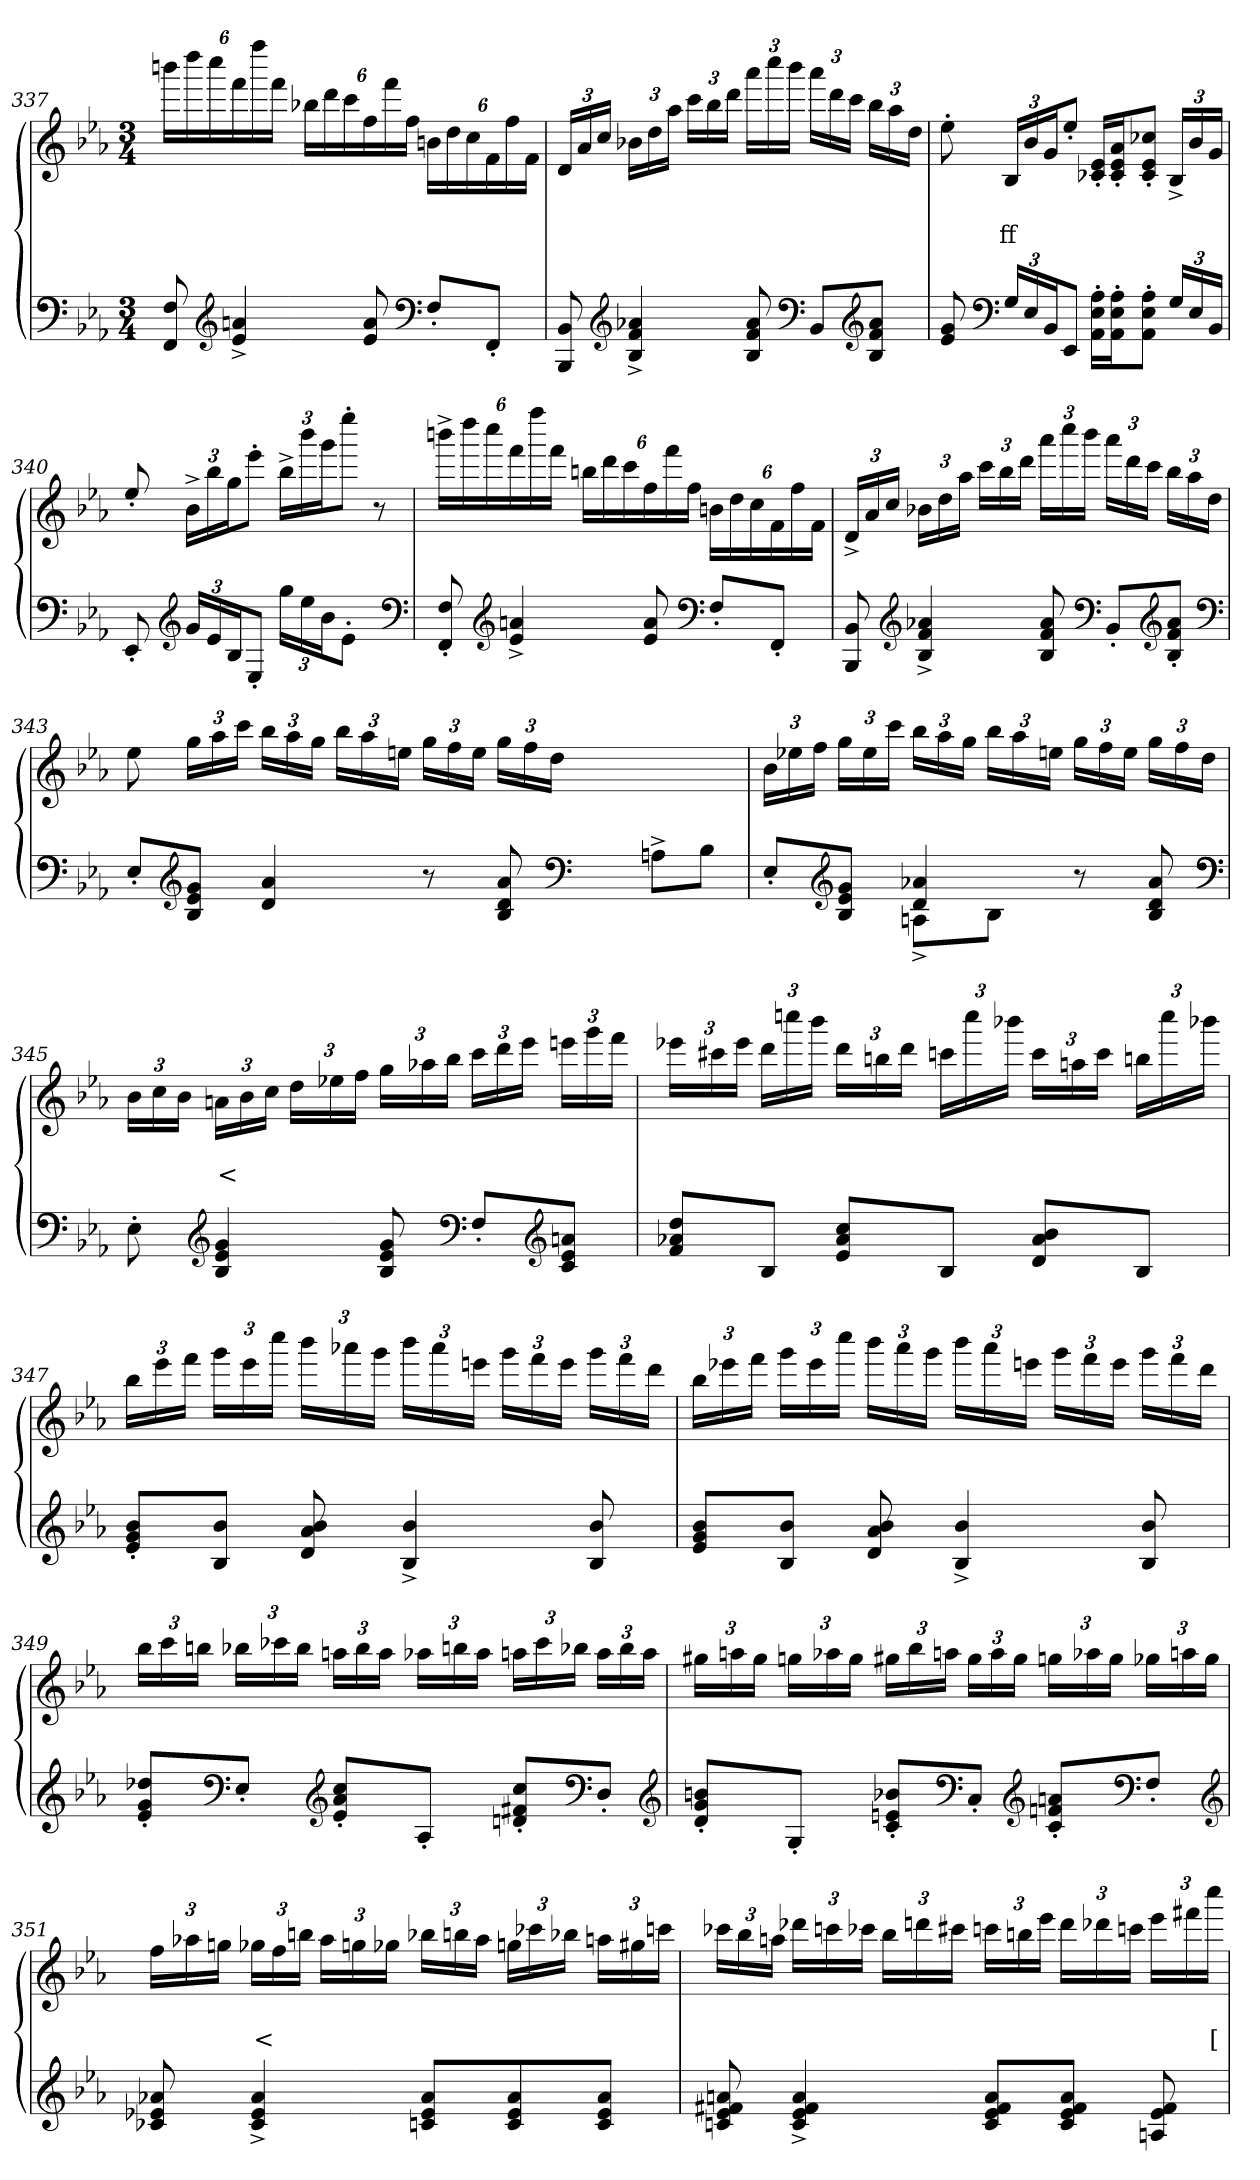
**kern	**kern	**text	**text
*part2	*part1	*part1	*part1
*staff2	*staff1	*staff1	*staff1
*clefF4	*clefG2	*	*
*k[b-e-a-]	*k[b-e-a-]	*	*
*M3/4	*M3/4	*	*
=337	=337	=337	=337
8F 8FF	24bbbnLL	.	.
.	24dddd	.	.
.	24cccc	.	.
*clefG2	*	*	*
4an^> 4e-^>	24fff	.	.
.	24ffff	.	.
.	24fffJJ	.	.
.	24bb-XLL	.	.
.	24ddd	.	.
.	24ccc	.	.
8a 8e-	24ff	.	.
.	24fff	.	.
.	24ffJJ	.	.
*clefF4	*	*	*
8F'>L	24bnLL	.	.
.	24dd	.	.
.	24cc	.	.
8FF'>J	24f	.	.
.	24ff	.	.
.	24fJJ	.	.
=338	=338	=338	=338
8BB- 8BBB-	24dLL	.	.
.	24a-	.	.
.	24ccJJ	.	.
*clefG2	*	*	*
4a-X^> 4f^> 4B-^>	24b-XLL	.	.
.	24dd	.	.
.	24aa-JJ	.	.
.	24cccLL	.	.
.	24bb-	.	.
.	24dddJJ	.	.
8a- 8f 8B-	24aaa-LL	.	.
.	24cccc	.	.
.	24bbb-JJ	.	.
*clefF4	*	*	*
8BB-L	24aaa-LL	.	.
.	24ddd	.	.
.	24cccJJ	.	.
*clefG2	*	*	*
8a- 8f 8B-J	24bb-LL	.	.
.	24aa-	.	.
.	24ddJJ	.	.
=339	=339	=339	=339
8g 8e-	8ee-'>	.	.
*clefF4	*	*	*
24GLL	24B-LL	.	ff
24E-	24b-	.	.
24BB-J	24gJ	.	.
8EE-J	8ee-'>J	.	.
16A-'> 16E-'> 16AA-'>LL	16e-'> 16c-X'>LL	.	.
16A-'> 16E-'> 16AA-'>J	16a-'> 16e-'> 16c-'>J	.	.
8A-'> 8E-'> 8AA-'>J	8cc-'> 8e-'> 8c-'>J	.	.
24G/LL	24B-^>LL	.	.
24E-	24b-	.	.
24BB-JJ	24gJJ	.	.
=340	=340	=340	=340
8EE-'>	8ee-'>/	.	.
*clefG2	*	*	*
24gLL	24b-^>LL	.	.
24e-	24bb-	.	.
24B-J	24ggJ	.	.
8E-'>J	8eee-'>J	.	.
24ggLL	24bb-^>LL	.	.
24ee-	24bbb-	.	.
24b-J	24gggJ	.	.
8e-'>J	8eeee-'>J	.	.
8ryy	8r	.	.
*clefF4	*	*	*
=341	=341	=341	=341
8F'> 8FF'>	24bbbn^>LL	.	.
.	24dddd	.	.
.	24cccc	.	.
*clefG2	*	*	*
4an^> 4e-^>	24fff	.	.
.	24ffff	.	.
.	24fffJJ	.	.
.	24bbnLL	.	.
.	24ddd	.	.
.	24ccc	.	.
8a 8e-	24ff	.	.
.	24fff	.	.
.	24ffJJ	.	.
*clefF4	*	*	*
8F'>L	24bnLL	.	.
.	24dd	.	.
.	24cc	.	.
8FF'>J	24f	.	.
.	24ff	.	.
.	24fJJ	.	.
=342	=342	=342	=342
8BB- 8BBB-	24d^>LL	.	.
.	24a-	.	.
.	24ccJJ	.	.
*clefG2	*	*	*
4a-X^> 4f^> 4B-^>	24b-XLL	.	.
.	24dd	.	.
.	24aa-JJ	.	.
.	24cccLL	.	.
.	24bb-	.	.
.	24dddJJ	.	.
8a- 8f 8B-	24aaa-LL	.	.
.	24cccc	.	.
.	24bbb-JJ	.	.
*clefF4	*	*	*
8BB-'>L	24aaa-LL	.	.
.	24ddd	.	.
.	24cccJJ	.	.
*clefG2	*	*	*
8a-'> 8f'> 8B-'>J	24bb-LL	.	.
.	24aa-	.	.
.	24ddJJ	.	.
*clefF4	*	*	*
=343	=343	=343	=343
*^	*	*	*
8E-'>L	1ryy	8ee-	.	.
*clefG2	*	*	*	*
8g 8e- 8B-J	.	24ggLL	.	.
.	.	24aa-	.	.
.	.	24cccJJ	.	.
4a- 4d	.	24bb-LL	.	.
.	.	24aa-	.	.
.	.	24ggJJ	.	.
.	.	24bb-LL	.	.
.	.	24aa-	.	.
.	.	24eenJJ	.	.
8r	.	24ggLL	.	.
.	.	24ff	.	.
.	.	24eeJJ	.	.
8a- 8d 8B-	.	24ggLL	.	.
.	.	24ff	.	.
.	.	24ddJJ	.	.
*clefF4	*	*	*	*
2ryy	.	2ryy	.	.
.	8An^>L	.	.	.
.	8B-J	.	.	.
=344	=344	=344	=344	=344
8E-'>L	4ryy	24b-LL	.	.
.	.	24ee-X	.	.
.	.	24ffJJ	.	.
*clefG2	*	*	*	*
8g 8e- 8B-J	.	24ggLL	.	.
.	.	24ee-	.	.
.	.	24cccJJ	.	.
4a-X 4d	8An^>L	24bb-LL	.	.
.	.	24aa-	.	.
.	.	24ggJJ	.	.
.	8B-J	24bb-LL	.	.
.	.	24aa-	.	.
.	.	24eenJJ	.	.
8r	4ryy	24ggLL	.	.
.	.	24ff	.	.
.	.	24eeJJ	.	.
8a- 8d 8B-	.	24ggLL	.	.
.	.	24ff	.	.
.	.	24ddJJ	.	.
*v	*v	*	*	*
*clefF4	*	*	*
=345	=345	=345	=345
8E-'>	24b-LL	.	.
.	24cc	.	.
.	24b-JJ	.	.
*clefG2	*	*	*
4g 4e- 4B-	24anLL	.	<
.	24b-	.	.
.	24ccJJ	.	.
.	24ddLL	.	.
.	24ee-X	.	.
.	24ffJJ	.	.
8g 8e- 8B-	24ggLL	.	.
.	24aa-X	.	.
.	24bb-JJ	.	.
*clefF4	*	*	*
8F'>L	24cccLL	.	.
.	24ddd	.	.
.	24eee-JJ	.	.
*clefG2	*	*	*
8an 8e- 8cJ	24eeenLL	.	.
.	24ggg	.	.
.	24fffJJ	.	.
=346	=346	=346	=346
8dd 8a-X 8fL	24eee-XLL	.	.
.	24ccc#X	.	.
.	24eee-JJ	.	.
8B-J	24dddLL	.	.
.	24ccccn	.	.
.	24bbb-JJ	.	.
8cc 8a- 8e-L	24dddLL	.	.
.	24bbn	.	.
.	24dddJJ	.	.
8B-J	24cccnLL	.	.
.	24cccc	.	.
.	24bbb-XJJ	.	.
8b- 8a- 8dL	24cccLL	.	.
.	24aan	.	.
.	24cccJJ	.	.
8B-J	24bbnLL	.	.
.	24cccc	.	.
.	24bbb-XJJ	.	.
=347	=347	=347	=347
8b-'> 8g'> 8e-'>L	24bb-LL	.	.
.	24eee-	.	.
.	24fffJJ	.	.
8b- 8B-J	24gggLL	.	.
.	24eee-	.	.
.	24ccccJJ	.	.
8b- 8a- 8d	24bbb-LL	.	.
.	24aaa-X	.	.
.	24gggJJ	.	.
4b-^> 4B-^>	24bbb-LL	.	.
.	24aaa-	.	.
.	24eeenJJ	.	.
.	24gggLL	.	.
.	24fff	.	.
.	24eeeJJ	.	.
8b- 8B-	24gggLL	.	.
.	24fff	.	.
.	24dddJJ	.	.
=348	=348	=348	=348
8b- 8g 8e-L	24bb-LL	.	.
.	24eee-X	.	.
.	24fffJJ	.	.
8b- 8B-J	24gggLL	.	.
.	24eee-	.	.
.	24ccccJJ	.	.
8b- 8a- 8d	24bbb-LL	.	.
.	24aaa-	.	.
.	24gggJJ	.	.
4b-^> 4B-^>	24bbb-LL	.	.
.	24aaa-	.	.
.	24eeenJJ	.	.
.	24gggLL	.	.
.	24fff	.	.
.	24eeeJJ	.	.
8b- 8B-	24gggLL	.	.
.	24fff	.	.
.	24dddJJ	.	.
=349	=349	=349	=349
8dd-X/'> 8g/'> 8e-/'>L	24bb-LL	.	.
.	24ccc	.	.
.	24bbnJJ	.	.
*clefF4	*	*	*
8E-'>J	24bb-XLL	.	.
.	24ccc-X	.	.
.	24bb-JJ	.	.
*clefG2	*	*	*
8cc'> 8a-'> 8e-'>L	24aanLL	.	.
.	24bb-	.	.
.	24aaJJ	.	.
8A-'>J	24aa-XLL	.	.
.	24bbn	.	.
.	24aa-JJ	.	.
8cc'> 8f#X'> 8dn'>L	24aanLL	.	.
.	24ccc-	.	.
.	24bb-XJJ	.	.
*clefF4	*	*	*
8D'>J	24aaLL	.	.
.	24bb-	.	.
.	24aaJJ	.	.
*clefG2	*	*	*
=350	=350	=350	=350
8bn'> 8g'> 8d'>L	24gg#XLL	.	.
.	24aan	.	.
.	24gg#JJ	.	.
8G'>J	24ggnLL	.	.
.	24aa-X	.	.
.	24ggJJ	.	.
8b-X'> 8en'> 8c'>L	24gg#XLL	.	.
.	24bb-	.	.
.	24aanJJ	.	.
*clefF4	*	*	*
8C'>J	24gg#LL	.	.
.	24aa	.	.
.	24gg#JJ	.	.
*clefG2	*	*	*
8an'> 8fn'> 8c'>L	24ggnLL	.	.
.	24aa-X	.	.
.	24ggJJ	.	.
*clefF4	*	*	*
8F'>J	24gg-XLL	.	.
.	24aan	.	.
.	24gg-JJ	.	.
*clefG2	*	*	*
=351	=351	=351	=351
8a-X 8e-X 8c-X	24ffLL	.	.
.	24aa-X	.	.
.	24ggnJJ	.	.
4a-^> 4e-^> 4c-^>	24gg-XLL	.	<
.	24ff	.	.
.	24bbnJJ	.	.
.	24aa-LL	.	.
.	24ggn	.	.
.	24gg-XJJ	.	.
8a- 8e- 8cnL	24bb-XLL	.	.
.	24bbn	.	.
.	24aa-JJ	.	.
8a- 8e- 8c	24ggnLL	.	.
.	24ccc-X	.	.
.	24bb-XJJ	.	.
8a- 8e- 8cJ	24aanLL	.	.
.	24gg#X	.	.
.	24cccnJJ	.	.
=352	=352	=352	=352
8an 8f#X 8e- 8cn	24ccc-XLL	.	.
.	24bb-	.	.
.	24aanJJ	.	.
4a^> 4f#^> 4e-^> 4c^>	24ddd-XLL	.	.
.	24cccn	.	.
.	24ccc-XJJ	.	.
.	24bb-LL	.	.
.	24dddn	.	.
.	24ccc#XJJ	.	.
8a 8f# 8e- 8cL	24cccnLL	.	.
.	24bbn	.	.
.	24eee-JJ	.	.
8a 8f# 8e- 8cJ	24dddLL	.	.
.	24ddd-X	.	.
.	24cccnJJ	.	.
8f# 8e- 8An	24eee-LL	.	.
.	24fff#X	.	.
.	24ccccJJ	.	[
=	=	=	=
*-	*-	*-	*-
